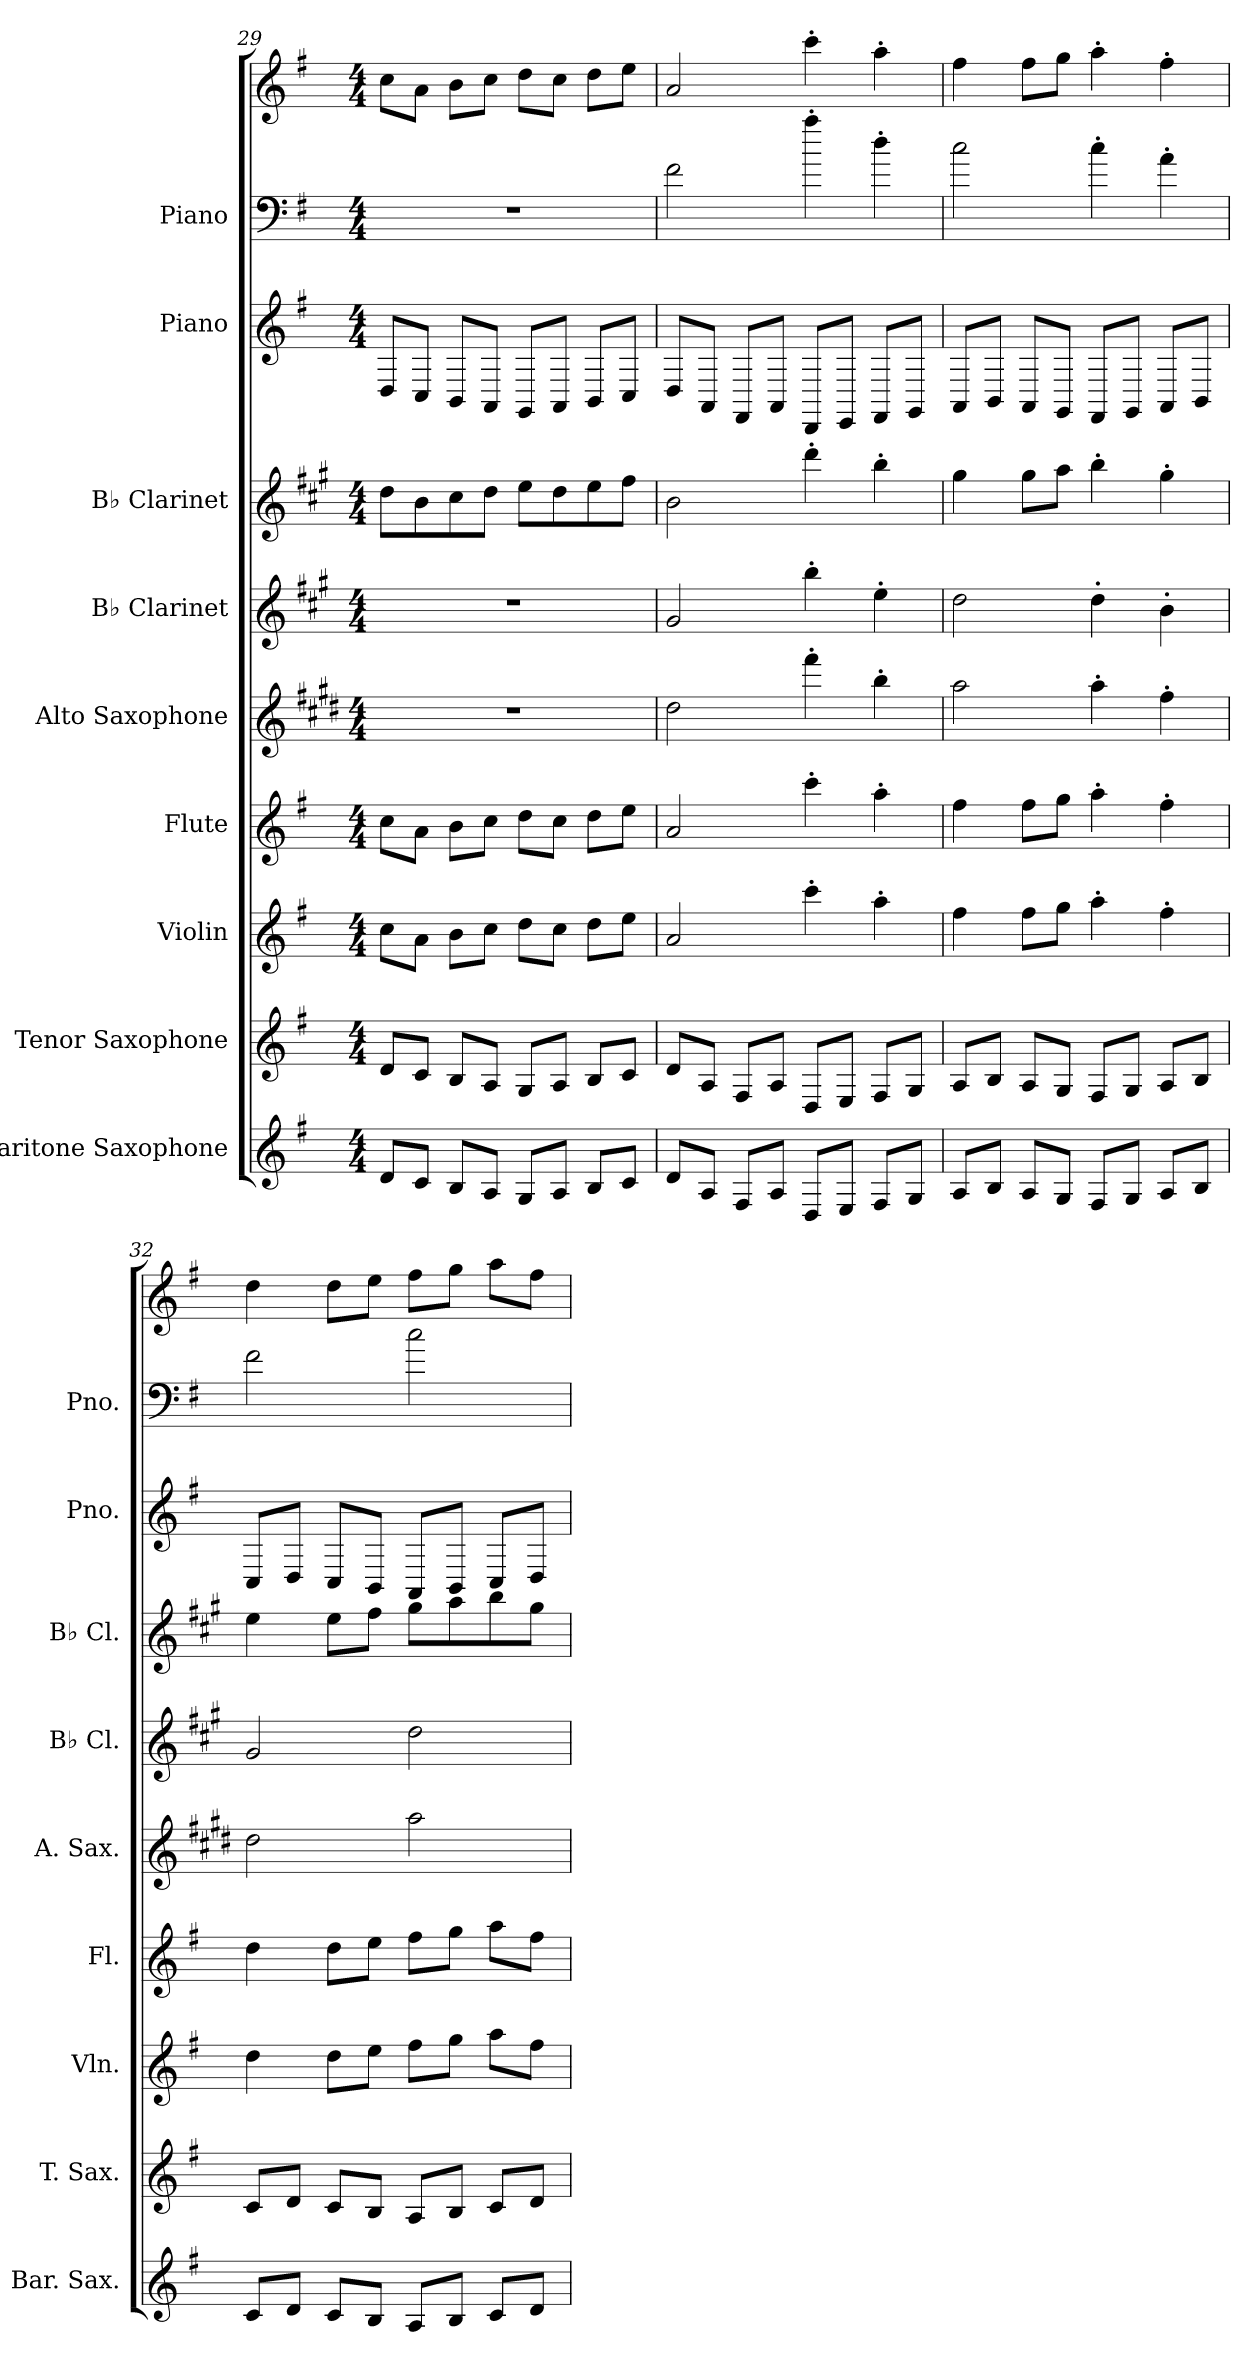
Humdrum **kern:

**kern	**kern	**kern	**kern	**kern	**kern	**kern	**kern	**kern	**kern
*part9	*part8	*part7	*part6	*part5	*part4	*part3	*part2	*part1	*part1
*staff10	*staff9	*staff8	*staff7	*staff6	*staff5	*staff4	*staff3	*staff2	*staff1
*I"Baritone Saxophone	*I"Tenor Saxophone	*I"Violin	*I"Flute	*I"Alto Saxophone	*I"B♭ Clarinet	*I"B♭ Clarinet	*I"Piano	*I"Piano	*
*I'Bar. Sax.	*I'T. Sax.	*I'Vln.	*I'Fl.	*I'A. Sax.	*I'B♭ Cl.	*I'B♭ Cl.	*I'Pno.	*I'Pno.	*
*clefG2	*clefG2	*clefG2	*clefG2	*clefG2	*clefG2	*clefG2	*clefG2	*clefF4	*clefG2
*ITrd12c21	*ITrd8c14	*	*	*ITrd5c9	*ITrd1c2	*ITrd1c2	*	*	*
*k[f#]	*k[f#]	*k[f#]	*k[f#]	*k[f#]	*k[f#]	*k[f#]	*k[f#]	*k[f#]	*k[f#]
*M4/4	*M4/4	*M4/4	*M4/4	*M4/4	*M4/4	*M4/4	*M4/4	*M4/4	*M4/4
=29	=29	=29	=29	=29	=29	=29	=29	=29	=29
8D/L	8D/L	8cc\L	8cc\L	1r	1r	8cc\L	8D/L	1r	8cc\L
8C/J	8C/J	8a\J	8a\J	.	.	8a\	8C/J	.	8a\J
8BB/L	8BB/L	8b\L	8b\L	.	.	8b\	8BB/L	.	8b\L
8AA/J	8AA/J	8cc\J	8cc\J	.	.	8cc\J	8AA/J	.	8cc\J
8GG/L	8GG/L	8dd\L	8dd\L	.	.	8dd\L	8GG/L	.	8dd\L
8AA/J	8AA/J	8cc\J	8cc\J	.	.	8cc\	8AA/J	.	8cc\J
8BB/L	8BB/L	8dd\L	8dd\L	.	.	8dd\	8BB/L	.	8dd\L
8C/J	8C/J	8ee\J	8ee\J	.	.	8ee\J	8C/J	.	8ee\J
=30	=30	=30	=30	=30	=30	=30	=30	=30	=30
8D/L	8D/L	2a/	2a/	2f#\	2f#/	2a\	8D/L	2f#\	2a/
8AA/J	8AA/J	.	.	.	.	.	8AA/J	.	.
8FF#/L	8FF#/L	.	.	.	.	.	8FF#/L	.	.
8AA/J	8AA/J	.	.	.	.	.	8AA/J	.	.
8DD/L	8DD/L	4ccc'\	4ccc'\	4aa'\	4aa'\	4ccc'\	8DD/L	4aa'\	4ccc'\
8EE/J	8EE/J	.	.	.	.	.	8EE/J	.	.
8FF#/L	8FF#/L	4aa'\	4aa'\	4dd'\	4dd'\	4aa'\	8FF#/L	4dd'\	4aa'\
8GG/J	8GG/J	.	.	.	.	.	8GG/J	.	.
!!LO:LB:g=z
=31	=31	=31	=31	=31	=31	=31	=31	=31	=31
8AA/L	8AA/L	4ff#\	4ff#\	2cc\	2cc\	4ff#\	8AA/L	2cc\	4ff#\
8BB/J	8BB/J	.	.	.	.	.	8BB/J	.	.
8AA/L	8AA/L	8ff#\L	8ff#\L	.	.	8ff#\L	8AA/L	.	8ff#\L
8GG/J	8GG/J	8gg\J	8gg\J	.	.	8gg\J	8GG/J	.	8gg\J
8FF#/L	8FF#/L	4aa'\	4aa'\	4cc'\	4cc'\	4aa'\	8FF#/L	4cc'\	4aa'\
8GG/J	8GG/J	.	.	.	.	.	8GG/J	.	.
8AA/L	8AA/L	4ff#'\	4ff#'\	4a'\	4a'\	4ff#'\	8AA/L	4a'\	4ff#'\
8BB/J	8BB/J	.	.	.	.	.	8BB/J	.	.
=32	=32	=32	=32	=32	=32	=32	=32	=32	=32
8C/L	8C/L	4dd\	4dd\	2f#\	2f#/	4dd\	8C/L	2f#\	4dd\
8D/J	8D/J	.	.	.	.	.	8D/J	.	.
8C/L	8C/L	8dd\L	8dd\L	.	.	8dd\L	8C/L	.	8dd\L
8BB/J	8BB/J	8ee\J	8ee\J	.	.	8ee\J	8BB/J	.	8ee\J
8AA/L	8AA/L	8ff#\L	8ff#\L	2cc\	2cc\	8ff#\L	8AA/L	2cc\	8ff#\L
8BB/J	8BB/J	8gg\J	8gg\J	.	.	8gg\	8BB/J	.	8gg\J
8C/L	8C/L	8aa\L	8aa\L	.	.	8aa\	8C/L	.	8aa\L
8D/J	8D/J	8ff#\J	8ff#\J	.	.	8ff#\J	8D/J	.	8ff#\J
=	=	=	=	=	=	=	=	=	=
*-	*-	*-	*-	*-	*-	*-	*-	*-	*-
